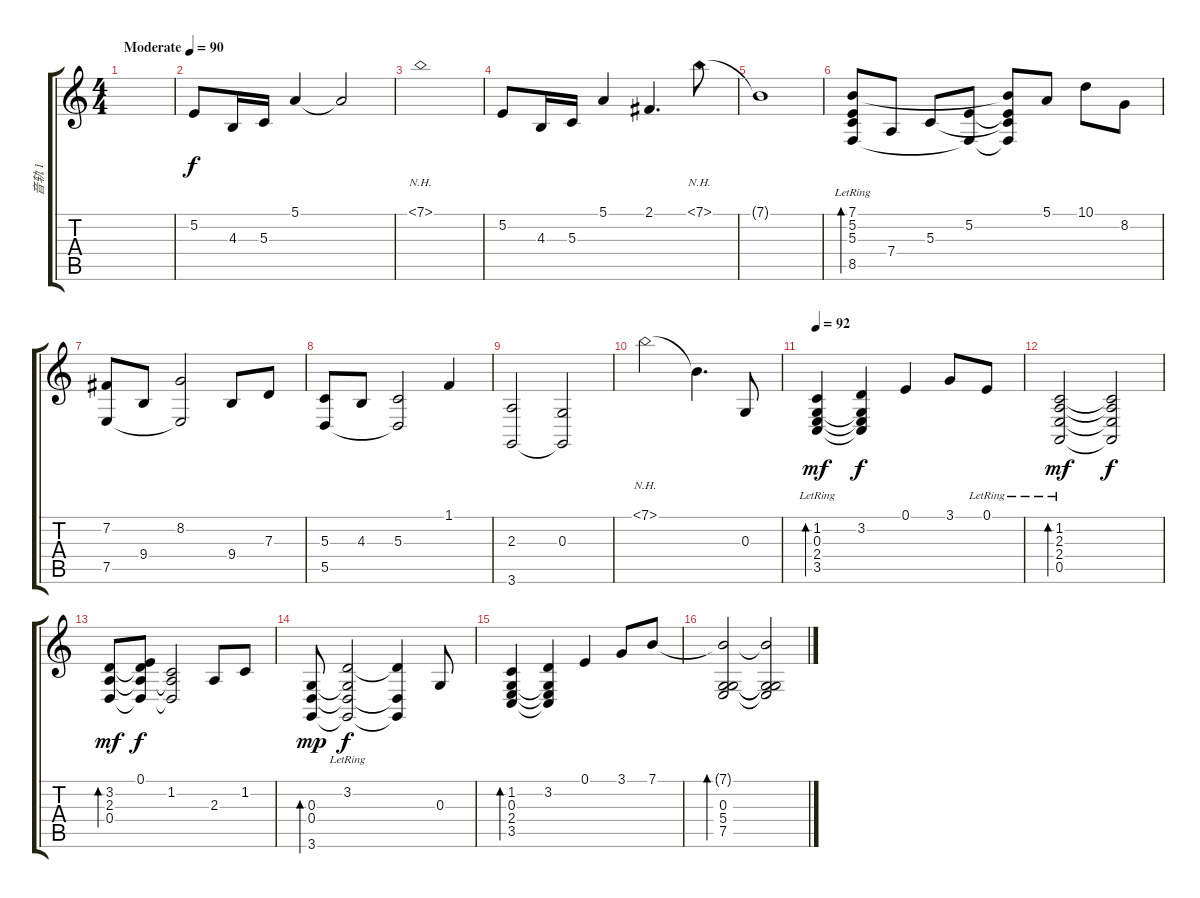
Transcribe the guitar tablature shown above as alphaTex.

\track ("音轨 1" "音轨 1") {instrument acousticgrandpiano}
\staff {score tabs}
\tuning (E4 B3 G3 D3 A2 E2) {hide}
\ts (4 4)
\tempo (90 "Moderate")
\clef g2
\ks c
|
5.2.8 4.3.16 5.3.16 5.1.4 5.1{t}.2 |
7.1{nh}.1 |
5.2.8 4.3.16 5.3.16 5.1.4 2.1.4{d} 7.1{nh}.8 |
7.1{t}.1 |
(7.1{lr} 5.2{lr} 5.3{lr} 8.5{lr}).8{bd 480} 7.4.8 5.3.8 (5.2 8.5{t}).8 (7.1{t} 5.2{t} 5.3{t} 8.5{t}).8 5.1.8 10.1.8 8.2.8 |
(7.2 7.5).8 9.4.8 (8.2 7.5{t}).2 9.4.8 7.3.8 |
(5.3 5.5).8 4.3.8 (5.3 5.5{t}).2 1.1.4 |
(2.3 3.6).2 (0.3 3.6{t}).2 |
7.1{nh}.2 7.1{t}.4{d} 0.3.8 |
\tempo 92
(1.2{lr} 0.3{lr} 2.4{lr} 3.5{lr}).4{bd 240 dy mf} (3.2 0.3{t} 2.4{t} 3.5{t}).4{dy f} 0.1.4 3.1.8 0.1{lr}.8 |
(1.2{lr} 2.3{lr} 2.4{lr} 0.5{lr}).2{bd 480 dy mf} (1.2{t} 2.3{t} 2.4{t} 0.5{t}).2{dy f} |
(3.2 2.3 0.4).8{bd 480 dy mf} (0.1 3.2{t} 2.3{t} 0.4{t}).8{dy f} (1.2 2.3{t} 0.4{t}).2 2.3.8 1.2.8 |
(0.3 0.4 3.6).8{bd 240 dy mp} (3.2{lr} 0.3{t} 0.4{t} 3.6{t}).2{dy f} (3.2{t} 0.4{t} 3.6{t}).4 0.3.8 |
(1.2 0.3 2.4 3.5).4{bd 240} (3.2 0.3{t} 2.4{t} 3.5{t}).4 0.1.4 3.1.8 7.1.8 |
(7.1{t} 0.3 5.4 7.5).2{bd 240} (7.1{t} 0.3{t} 5.4{t} 7.5{t}).2
